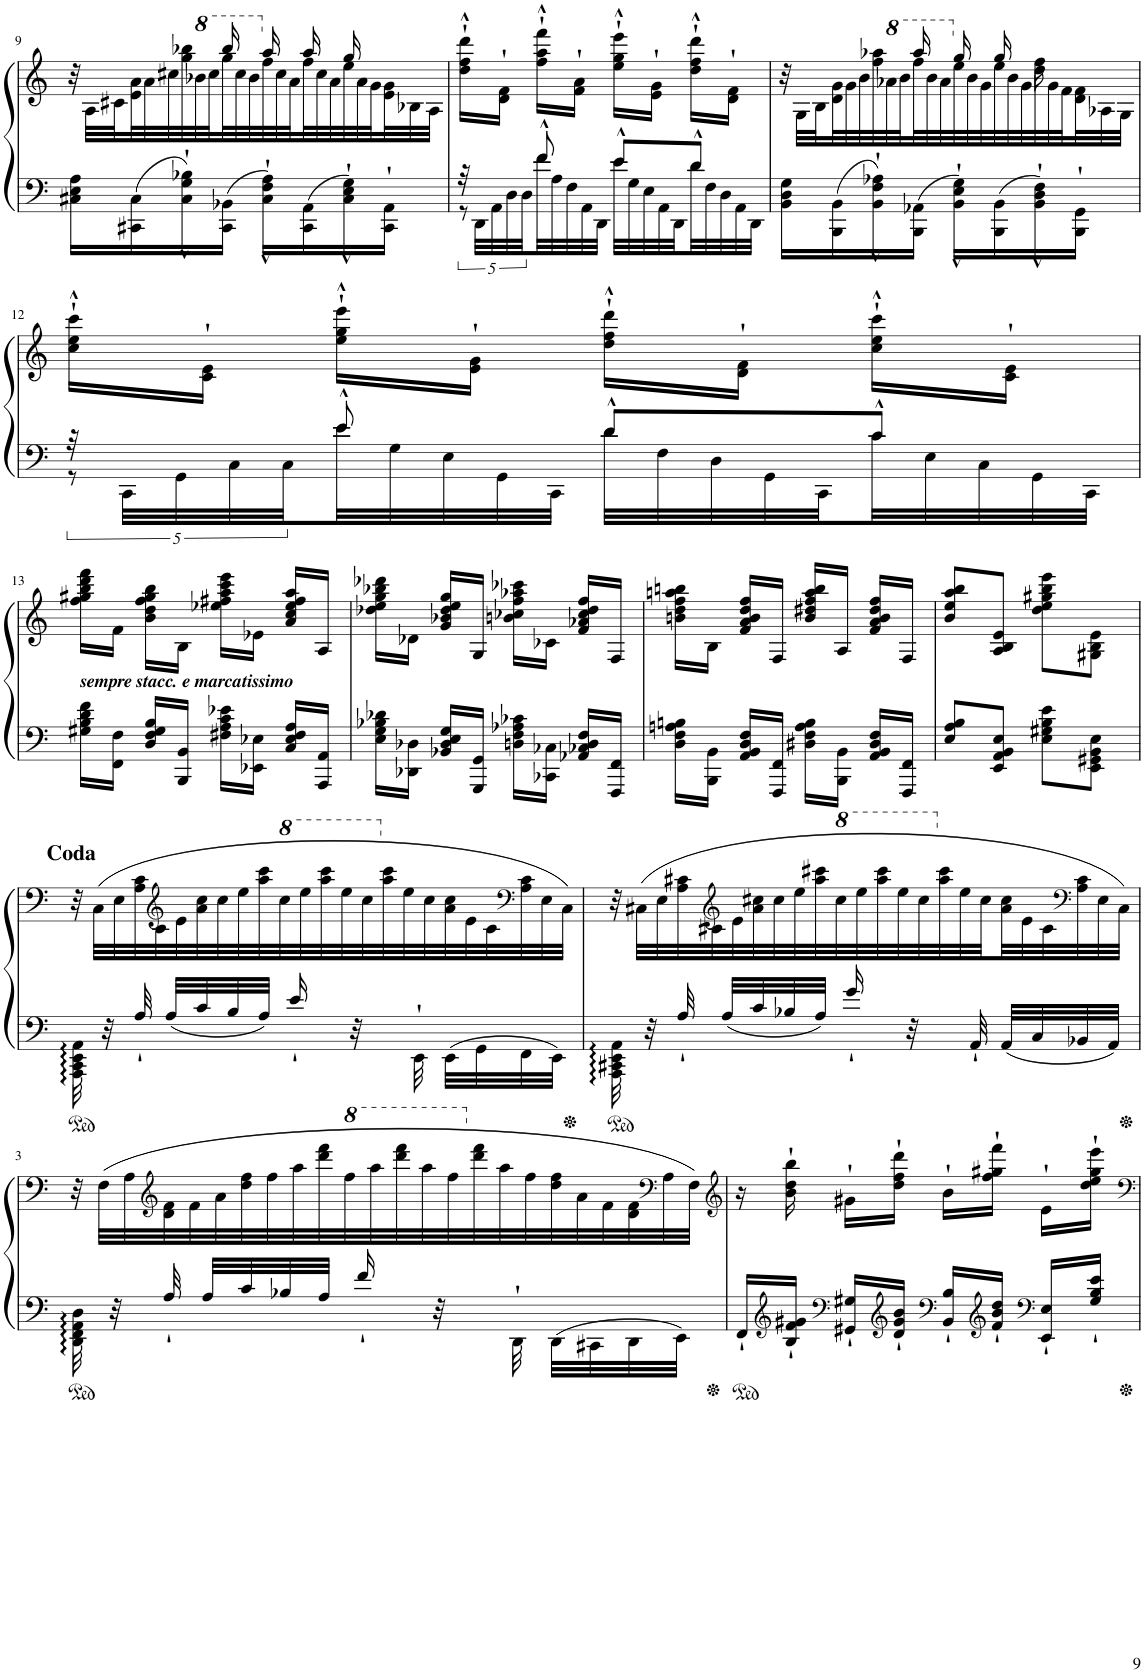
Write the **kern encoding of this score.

**kern	**kern
*part1	*part1
*staff2	*staff1
*I"Piano	*
*I'Pno.	*
!!LO:PB:g=z
*clefF4	*clefG2
*k[]	*k[]
*M2/4	*M2/4
=9	=9
*	*^
16C#X\ 16E\ 16A\LL	48r	8.ryy
.	48A\LLL	.
.	48c#X\	.
16CC#X\ 16C#\	48e\ 48a\	.
.	48a\	.
.	48cc#X\	.
16C#\`^^ 16G\`^^ 16B-X\`^^	48gg\ 48bb-X\	.
*	*8va	*
.	48bb-X\	.
.	48ccc#\	.
16CC#\ 16BB-X\JJ	48ggg\	16bbb-/
.	48ccc#\	.
.	48bb-\	.
*	*X8va	*
16C#\`^^ 16F\`^^ 16A\`^^LL	48ff\	16aa/
.	48cc#\	.
.	48a\	.
16CC#\ 16AA\	48ff\	16aa/
.	48cc#\	.
.	48a\	.
16C#\`^^ 16E\`^^ 16G\`^^	48ee\	16gg/
.	48a\	.
.	48g\	.
*	*Xbrackettup	*
16CC#\` 16AA\`JJ	48e\ 48g\	16ryy
.	48B-X\	.
.	48A\JJJ	.
*	*v	*v
=10	=10
*^	*
40r	8r	16dd\`^^ 16ff\`^^ 16ddd\`^^LL
40DD\LLL	.	.
40AA\	.	.
.	.	16d\` 16f\`JJ
40D\	.	.
40D\	.	.
*Xbrackettup	*	*
40f\	8f^^/	16ff\`^^ 16aa\`^^ 16fff\`^^LL
40A\	.	.
40F\	.	.
.	.	16f\` 16a\`JJ
40AA\	.	.
40DD\JJJ	.	.
40e\LLL	8e^^/L	16ee\`^^ 16gg\`^^ 16eee\`^^LL
40G\	.	.
40E\	.	.
.	.	16e\` 16g\`JJ
40AA\	.	.
40DD\	.	.
40d\	8d^^/J	16dd\`^^ 16ff\`^^ 16ddd\`^^LL
40F\	.	.
40D\	.	.
.	.	16d\` 16f\`JJ
40AA\	.	.
40DD\JJJ	.	.
*v	*v	*
=11	=11
*	*brackettup
*	*^
16BB\ 16D\ 16G\LL	48r	8.ryy
.	48G\LLL	.
.	48B\	.
16BBB\ 16BB\	48d\ 48g\	.
.	48g\	.
.	48b\	.
16BB\`^^ 16F\`^^ 16A-X\`^^	48ff\ 48aa-X\	.
*	*8va	*
.	48aa-X\	.
.	48bb\	.
16BBB\ 16AA-X\JJ	48fff\	16aaa-/
.	48bb\	.
.	48aa-\	.
*	*X8va	*
16BB\`^^ 16E\`^^ 16G\`^^LL	48ee\	16gg/
.	48b\	.
.	48g\	.
16BBB\ 16BB\	48ee\	16gg/
.	48b\	.
.	48g\	.
16BB\`^^ 16D\`^^ 16F\`^^	48dd\	16ff\
.	48g\	.
.	48f\	.
*	*Xbrackettup	*
16BBB\` 16GG\`JJ	48d\ 48f\	16ryy
.	48A-X\	.
.	48G\JJJ	.
*	*v	*v
!!LO:LB:g=z
=12	=12
*brackettup	*
*^	*
40r	8r	16cc\`^^ 16ee\`^^ 16ccc\`^^LL
40CC\LLL	.	.
40GG\	.	.
.	.	16c\` 16e\`JJ
40C\	.	.
40C\	.	.
*Xbrackettup	*	*
40e\	8e^^/	16ee\`^^ 16gg\`^^ 16eee\`^^LL
40G\	.	.
40E\	.	.
.	.	16e\` 16g\`JJ
40GG\	.	.
40CC\JJJ	.	.
40d\LLL	8d^^/L	16dd\`^^ 16ff\`^^ 16ddd\`^^LL
40F\	.	.
40D\	.	.
.	.	16d\` 16f\`JJ
40GG\	.	.
40CC\	.	.
40c\	8c^^/J	16cc\`^^ 16ee\`^^ 16ccc\`^^LL
40E\	.	.
40C\	.	.
.	.	16c\` 16e\`JJ
40GG\	.	.
40CC\JJJ	.	.
*v	*v	*
!!LO:LB:g=z
=13	=13
!	!LO:TX:b:Bi:t=sempre stacc. e marcatissimo
16G#X\'^^ 16B\'^^ 16d\'^^ 16f\'^^LL	16ff\'^^ 16gg#X\'^^ 16bb\'^^ 16ddd\'^^ 16fff\'^^LL
16FF\'^^ 16F\'^^JJ	16f'^^\JJ
16D/'^^ 16F/'^^ 16G#/'^^ 16B/'^^LL	16b\'^^ 16dd\'^^ 16ff\'^^ 16gg#\'^^ 16bb\'^^LL
16BBB/'^^ 16BB/'^^JJ	16B'^^\JJ
16F#X\'^^ 16A\'^^ 16c\'^^ 16e-X\'^^LL	16ee-X\'^^ 16ff#X\'^^ 16aa\'^^ 16ccc\'^^ 16eee\'^^LL
16EE-X\'^^ 16E-X\'^^JJ	16e-X'^^\JJ
16C/'^^ 16E-/'^^ 16F#/'^^ 16A/'^^LL	16a/'^^ 16cc/'^^ 16ee-/'^^ 16ff#/'^^ 16aa/'^^LL
16AAA/'^^ 16AA/'^^JJ	16A'^^/JJ
=14	=14
16E\'^^ 16G\'^^ 16B-X\'^^ 16d-X\'^^LL	16dd-X\'^^ 16ee\'^^ 16gg\'^^ 16bb-X\'^^ 16ddd-X\'^^LL
16DD-X\'^^ 16D-X\'^^JJ	16d-X'^^\JJ
16BB-X/'^^ 16D-/'^^ 16E/'^^ 16G/'^^LL	16g/'^^ 16b-X/'^^ 16dd-/'^^ 16ee/'^^ 16gg/'^^LL
16GGG/'^^ 16GG/'^^JJ	16G'^^/JJ
16Dn\'^^ 16F\'^^ 16A-X\'^^ 16c-X\'^^LL	16bn\'^^ 16cc-X\'^^ 16ff\'^^ 16aa-X\'^^ 16ccc-X\'^^LL
16CC-X\'^^ 16C-X\'^^JJ	16c-X'^^\JJ
16AA-X/'^^ 16C-X/'^^ 16D/'^^ 16F/'^^LL	16f/'^^ 16a-X/'^^ 16cc-/'^^ 16dd-/'^^ 16ff/'^^LL
16FFF/'^^ 16FF/'^^JJ	16F'^^/JJ
=15	=15
16D\'^^ 16F\'^^ 16An\'^^ 16Bn\'^^LL	16bn\'^^ 16dd\'^^ 16ff\'^^ 16aan\'^^ 16bbn\'^^LL
16BBB\'^^ 16BB\'^^JJ	16B'^^\JJ
16AA/'^^ 16BB/'^^ 16D/'^^ 16F/'^^LL	16f/'^^ 16a/'^^ 16b/'^^ 16dd/'^^ 16ff/'^^LL
16FFF/'^^ 16FF/'^^JJ	16F'^^/JJ
16D#X\'^^ 16F\'^^ 16A\'^^ 16B\'^^LL	16b/'^^ 16dd#X/'^^ 16ff/'^^ 16aa/'^^ 16bb/'^^LL
16BBB\'^^ 16BB\'^^JJ	16A'^^/JJ
16AA/'^^ 16BB/'^^ 16D#/'^^ 16F/'^^LL	16f/'^^ 16a/'^^ 16b/'^^ 16dd#/'^^ 16ff/'^^LL
16FFF/'^^ 16FF/'^^JJ	16F'^^/JJ
=16	=16
8E/ 8A/ 8B/L	8b/ 8ee/ 8aa/ 8bb/L
8EE/ 8AA/ 8BB/ 8E/J	8A/ 8B/ 8e/J
8E\ 8G#X\ 8B\ 8e\L	8dd\ 8ee\ 8gg#X\ 8bb\ 8eee\L
8EE\ 8GG#X\ 8BB\ 8E\J	8G#X\ 8B\ 8e\J
!!LO:LB:g=z
=1	=1
*	*clefF4
*	*brackettup
32AAA\ 32CC\ 32EE\ 32AA\	48r
.	(48C\LLL
32r	.
.	48E\
32A`/	48A\ 48c\
*	*clefG2
.	48c\
32A/LLL	.
.	48e\
32c/	48a\ 48cc\
.	48cc\
32B/	.
.	48ee\
32A/JJJ	48aa\ 48ccc\
*	*8va
.	48ccc\
16e`/	.
.	48eee\
.	48aaa\ 48cccc\
.	48eee\
32r	.
.	48ccc\
*	*X8va
32ryy	48aa\ 48ccc\
.	48ee\
32EE`>\	.
.	48cc\
32EE\LLL	48a\ 48cc\
.	48e\
32GG\	.
.	48c\
*	*clefF4
32FF\	48A\ 48c\
.	48E\
32EE\JJJ	.
.	48C\JJJ)
=2	=2
32AAA\ 32CC#X\ 32EE\ 32AA\	48r
.	(48C#X\LLL
32r	.
.	48E\
32A`/	48A\ 48c#X\
*	*clefG2
.	48c#X\
32A/LLL	.
.	48e\
32c/	48a\ 48cc#X\
.	48cc#\
32B-X/	.
.	48ee\
32A/JJJ	48aa\ 48ccc#X\
*	*8va
.	48ccc#\
16g`/	.
.	48eee\
.	48aaa\ 48cccc#\
.	48eee\
32r	.
.	48ccc#\
*	*X8va
32ryy	48aa\ 48ccc#\
.	48ee\
32AA`/	.
.	48cc#\
32AA/LLL	48a\ 48cc#\
.	48e\
32C/	.
.	48c#\
*	*clefF4
32BB-X/	48A\ 48c#\
.	48E\
32AA/JJJ	.
.	48C#\JJJ)
!!LO:LB:g=z
=3	=3
32DD\ 32FF\ 32AA\ 32D\	48r
.	(48F\LLL
32r	.
.	48A\
*	*clefG2
32A`/	48d\ 48f\
.	48f\
32A/LLL	.
.	48a\
32c/	48dd\ 48ff\
.	48ff\
32B-X/	.
.	48aa\
32A/JJJ	48ddd\ 48fff\
*	*8va
.	48fff\
16f`/	.
.	48aaa\
.	48dddd\ 48ffff\
.	48aaa\
32r	.
.	48fff\
*	*X8va
32ryy	48ddd\ 48fff\
.	48aa\
32DD`\	.
.	48ff\
32DD\LLL	48dd\ 48ff\
.	48a\
32CC#X\	.
.	48f\
32DD\	48d\ 48f\
*	*clefF4
.	48A\
32EE\JJJ	.
.	48F\JJJ)
=4	=4
*	*clefG2
16FF`/LL	16r
*clefG2	*
16B/` 16f/` 16g#X/`JJ	16b\` 16dd\` 16bb\`
*clefF4	*
16GG#X/` 16G#X/`LL	16g#X`\LL
*clefG2	*
16d/` 16g#/` 16b/`JJ	16dd\` 16ff\` 16ddd\`JJ
*clefF4	*
16BB/` 16B/`LL	16b`\LL
*clefG2	*
16f/` 16b/` 16dd/`JJ	16ff\` 16gg#X\` 16fff\`JJ
*clefF4	*
16EE/` 16E/`LL	16e`\LL
16G#/` 16B/` 16e/`JJ	16dd\` 16ee\` 16gg#\` 16eee\`JJ
=	=
*-	*-
